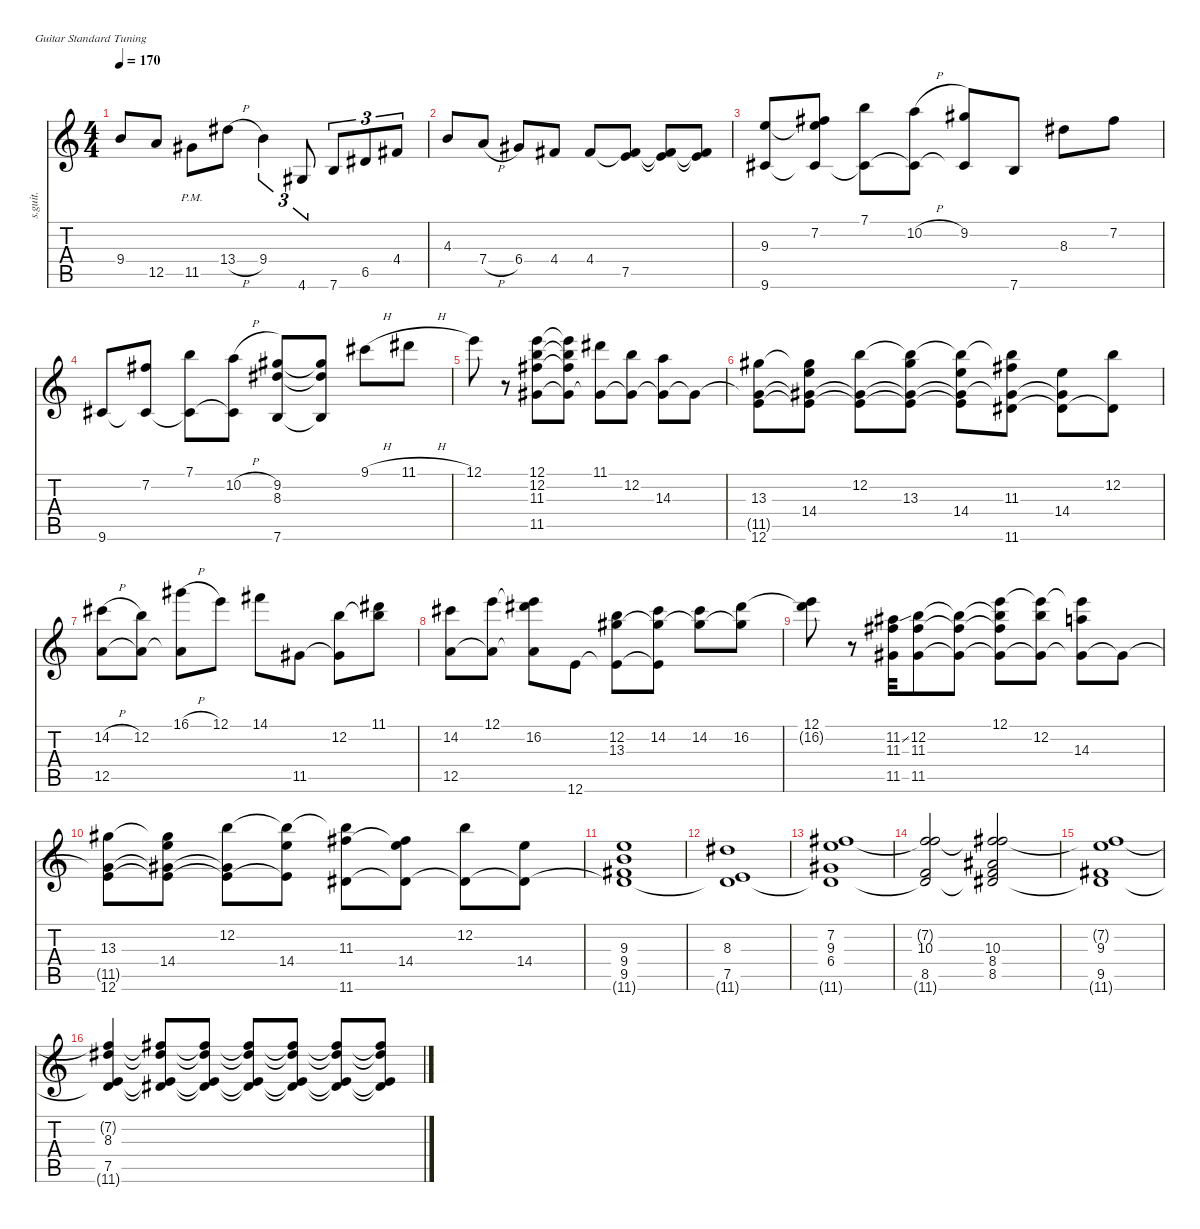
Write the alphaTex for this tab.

\defaultSystemsLayout 4
\hideDynamics
\bracketExtendMode nobrackets
\track ("Erick" "s.guit.") {instrument electricguitarclean}
\staff {score tabs}
\tuning (E4 B3 G3 D3 A2 E2)
\ts (4 4)
\tempo 170
\clef g2
\ks c
9.4.8{dy mf} 12.5.8 11.5{pm acc #}.8 13.4{h acc #}.8 9.4.4{tu (3 2)} 4.6{acc #}.8{tu (3 2)} 7.6.8{tu (3 2)} 6.5{acc #}.8{tu (3 2)} 4.4{acc #}.8{tu (3 2)} |
4.3.8 7.4{h}.8 6.4{acc #}.8 4.4{acc #}.8 4.4{acc #}.8 (4.4{t acc #} 7.5).8 (4.4{t acc #} 7.5{t}).8 (4.4{t acc #} 7.5{t}).8 |
(9.3 9.6{acc #}).8 (7.2{acc #} 9.3{t} 9.6{t acc #}).8 (7.1 9.6{t acc #}).8 (10.2{h} 9.6{t acc #}).8 (9.2{acc #} 9.6{t acc #}).8 7.6.8 8.3{acc #}.8 7.2{acc #}.8 |
9.6{acc #}.8 (7.2{acc #} 9.6{t acc #}).8 (7.1 9.6{t acc #}).8 (10.2{h} 9.6{t acc #}).8 (9.2{acc #} 8.3{acc #} 7.6).8 (9.2{t acc #} 8.3{t acc #} 7.6{t}).8 9.1{h acc #}.8 11.1{h acc #}.8 |
12.1.8 r.8 (12.1 12.2 11.3{acc #} 11.5{acc #}).8{dy f} (12.1{t} 12.2{t} 11.3{t acc #} 11.5{t acc #}).8{dy mf} (11.1{acc #} 11.5{t acc #}).8 (12.2 11.5{t acc #}).8 (14.3 11.5{t acc #}).8{dy f} 11.5{t acc #}.8 |
(13.3{acc #} 12.6 11.5{t acc #}).8 (13.3{t acc #} 14.4 11.5{t acc #} 12.6{t}).8 (12.2 11.5{t acc #} 12.6{t}).8 (13.3{acc #} 11.5{t acc #} 12.6{t} 12.2{t}).8 (14.4 12.6{t} 12.2{t} 11.5{t acc #}).8 (12.2{t} 11.3{acc #} 11.6{acc #} 11.5{t acc #}).8 (14.4 11.5{t acc #} 11.6{t acc #}).8 (12.2 11.6{t acc #}).8 |
(14.2{h acc #} 12.5).8{dy mf} (12.2 12.5{t}).8 (16.1{h acc #} 12.5{t}).8 12.1.8 14.1{acc #}.8 11.5{acc #}.8 (12.2 11.5{t acc #}).8 (11.1{acc #} 12.2{t}).8 |
(14.2{acc #} 12.5).8 (12.1 12.5{t}).8 (12.1{t} 16.2{acc #} 12.5{t}).8 12.6.8 (12.2 13.3{acc #} 12.6{t}).8 (14.2{acc #} 13.3{t acc #} 12.6{t}).8{dy f} (14.2{acc #} 13.3{t acc #}).8{dy mf} (16.2{acc #} 13.3{t acc #}).8 |
(12.1 16.2{t acc #}).8 r.8 (11.2{ss acc #} 11.3{acc #} 11.5{acc #}).32 (12.2 11.3{acc #} 11.5{acc #}).8 (11.3{t acc #} 11.5{t acc #} 12.2{t}).8 (12.1 12.2{t} 11.3{t acc #} 11.5{t acc #}).8 (12.1{t} 12.2 11.5{t acc #}).8 (12.1{t} 14.3 11.5{t acc #}).8 11.5{t acc #}.8 |
(13.3{acc #} 12.6 11.5{t acc #}).8{dy f} (13.3{t acc #} 14.4 11.5{t acc #} 12.6{t}).8 (12.2 11.5{t acc #} 12.6{t}).8 (14.4 12.6{t} 12.2{t}).8 (12.2{t} 11.3{acc #} 11.6{acc #}).8 (11.3{t acc #} 14.4 11.6{t acc #}).8 (12.2 11.6{t acc #}).8 (14.4 11.6{t acc #}).8 |
(9.3 9.4 9.5{acc #} 11.6{t acc #}).1 |
(8.3{acc #} 7.5 11.6{t acc #}).1{dy p} |
(7.2{acc #} 9.3 6.4{acc #} 11.6{t acc #}).1{dy f} |
(10.3 8.5 7.2{t acc #} 11.6{t acc #}).2 (10.3 8.4{acc #} 8.5 7.2{t acc #} 11.6{t acc #}).2 |
(9.3 9.5{acc #} 7.2{t acc #} 11.6{t acc #}).1 |
(8.3{acc #} 7.5 7.2{t acc #} 11.6{t acc #}).4 (8.3{t acc #} 7.5{t} 7.2{t acc #} 11.6{t acc #}).8 (7.2{t acc #} 7.5{t} 8.3{t acc #} 11.6{t acc #}).8{dy p} (7.2{t acc #} 8.3{t acc #} 7.5{t} 11.6{t acc #}).8 (7.2{t acc #} 8.3{t acc #} 7.5{t} 11.6{t acc #}).8 (7.2{t acc #} 8.3{t acc #} 7.5{t} 11.6{t acc #}).8 (7.2{t acc #} 8.3{t acc #} 7.5{t} 11.6{t acc #}).8
